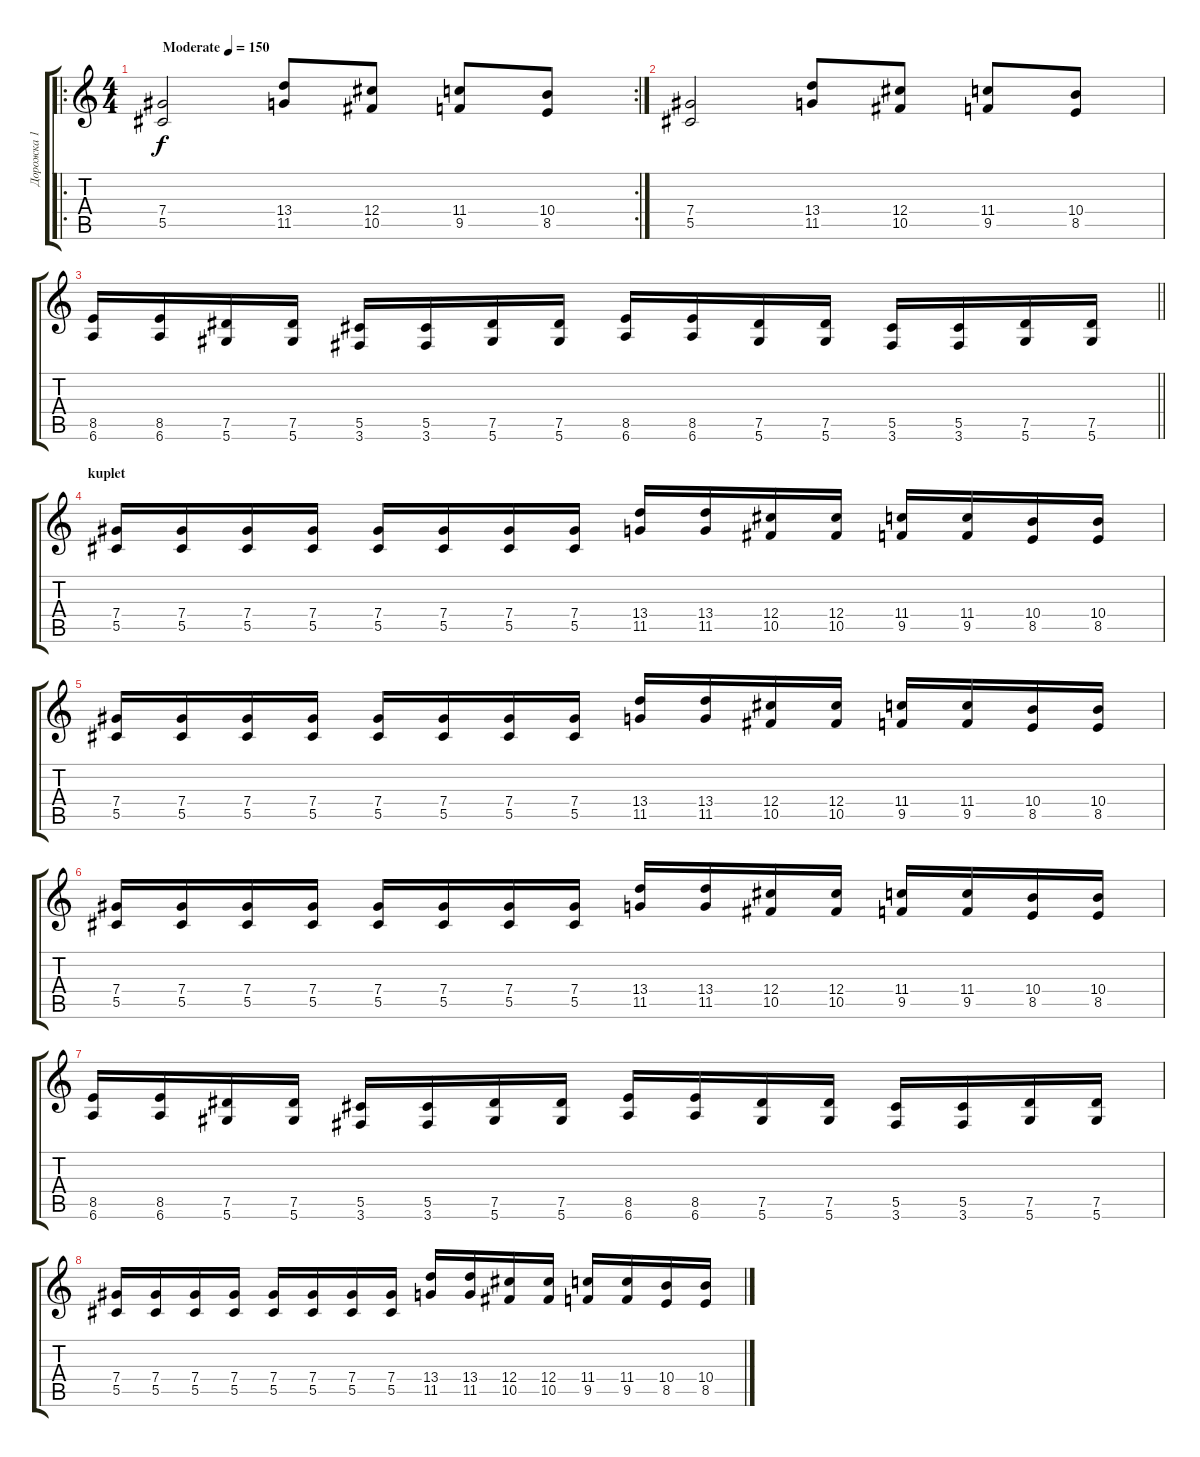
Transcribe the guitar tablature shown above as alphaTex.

\track ("Дорожка 1" "Дорожка 1") {instrument distortionguitar}
\staff {score tabs}
\tuning (Eb4 Bb3 Gb3 Db3 Ab2 Eb2) {hide}
\ro
\rc 2
\ts (4 4)
\tempo (150 "Moderate")
\clef g2
\ks c
(7.4 5.5).2{dy f instrument distortionguitar} (13.4 11.5).8 (12.4 10.5).8 (11.4 9.5).8 (10.4 8.5).8 |
(7.4 5.5).2 (13.4 11.5).8 (12.4 10.5).8 (11.4 9.5).8 (10.4 8.5).8 |
\barLineRight lightlight
(8.5 6.6).16 (8.5 6.6).16 (7.5 5.6).16 (7.5 5.6).16 (5.5 3.6).16 (5.5 3.6).16 (7.5 5.6).16 (7.5 5.6).16 (8.5 6.6).16 (8.5 6.6).16 (7.5 5.6).16 (7.5 5.6).16 (5.5 3.6).16 (5.5 3.6).16 (7.5 5.6).16 (7.5 5.6).16 |
\section ("" "kuplet")
(7.4 5.5).16 (7.4 5.5).16 (7.4 5.5).16 (7.4 5.5).16 (7.4 5.5).16 (7.4 5.5).16 (7.4 5.5).16 (7.4 5.5).16 (13.4 11.5).16 (13.4 11.5).16 (12.4 10.5).16 (12.4 10.5).16 (11.4 9.5).16 (11.4 9.5).16 (10.4 8.5).16 (10.4 8.5).16 |
(7.4 5.5).16 (7.4 5.5).16 (7.4 5.5).16 (7.4 5.5).16 (7.4 5.5).16 (7.4 5.5).16 (7.4 5.5).16 (7.4 5.5).16 (13.4 11.5).16 (13.4 11.5).16 (12.4 10.5).16 (12.4 10.5).16 (11.4 9.5).16 (11.4 9.5).16 (10.4 8.5).16 (10.4 8.5).16 |
(7.4 5.5).16 (7.4 5.5).16 (7.4 5.5).16 (7.4 5.5).16 (7.4 5.5).16 (7.4 5.5).16 (7.4 5.5).16 (7.4 5.5).16 (13.4 11.5).16 (13.4 11.5).16 (12.4 10.5).16 (12.4 10.5).16 (11.4 9.5).16 (11.4 9.5).16 (10.4 8.5).16 (10.4 8.5).16 |
(8.5 6.6).16 (8.5 6.6).16 (7.5 5.6).16 (7.5 5.6).16 (5.5 3.6).16 (5.5 3.6).16 (7.5 5.6).16 (7.5 5.6).16 (8.5 6.6).16 (8.5 6.6).16 (7.5 5.6).16 (7.5 5.6).16 (5.5 3.6).16 (5.5 3.6).16 (7.5 5.6).16 (7.5 5.6).16 |
(7.4 5.5).16 (7.4 5.5).16 (7.4 5.5).16 (7.4 5.5).16 (7.4 5.5).16 (7.4 5.5).16 (7.4 5.5).16 (7.4 5.5).16 (13.4 11.5).16 (13.4 11.5).16 (12.4 10.5).16 (12.4 10.5).16 (11.4 9.5).16 (11.4 9.5).16 (10.4 8.5).16 (10.4 8.5).16
